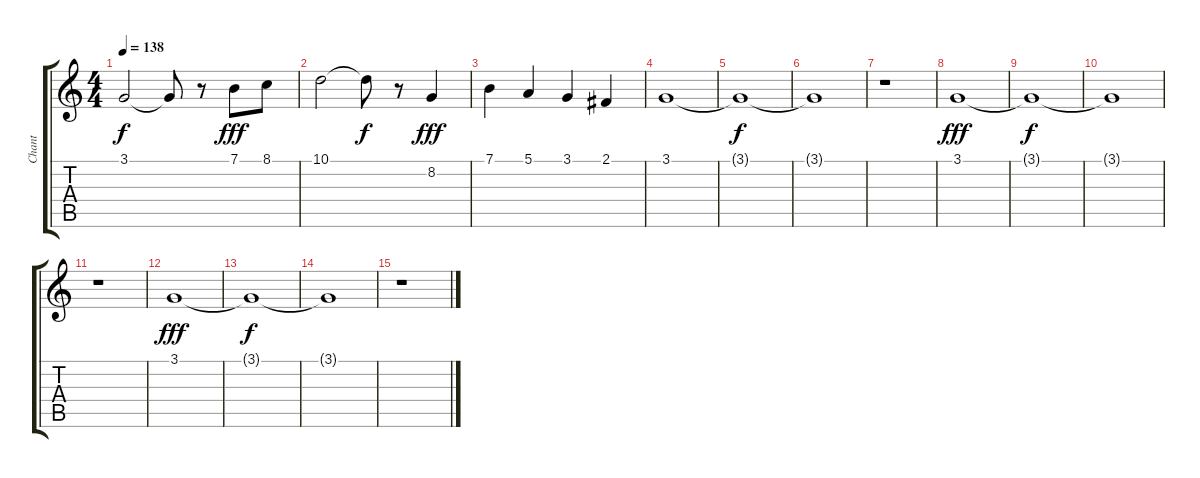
\track ("Chant" "Chant") {instrument tangoaccordion}
\staff {score tabs}
\tuning (E4 B3 G3 D3 A2 E2) {hide}
\ts (4 4)
\tempo 138
\clef g2
\ks c
3.1{t}.2{dy f} 3.1{t}.8 r.8 7.1.8{dy fff} 8.1.8 |
10.1.2 10.1{t}.8{dy f} r.8 8.2.4{dy fff} |
7.1.4 5.1.4 3.1.4 2.1.4 |
3.1.1 |
3.1{t}.1{dy f} |
3.1{t}.1 |
r.1 |
3.1.1{dy fff} |
3.1{t}.1{dy f} |
3.1{t}.1 |
r.1 |
3.1.1{dy fff volume 2} |
3.1{t}.1{dy f} |
3.1{t}.1 |
r.1
